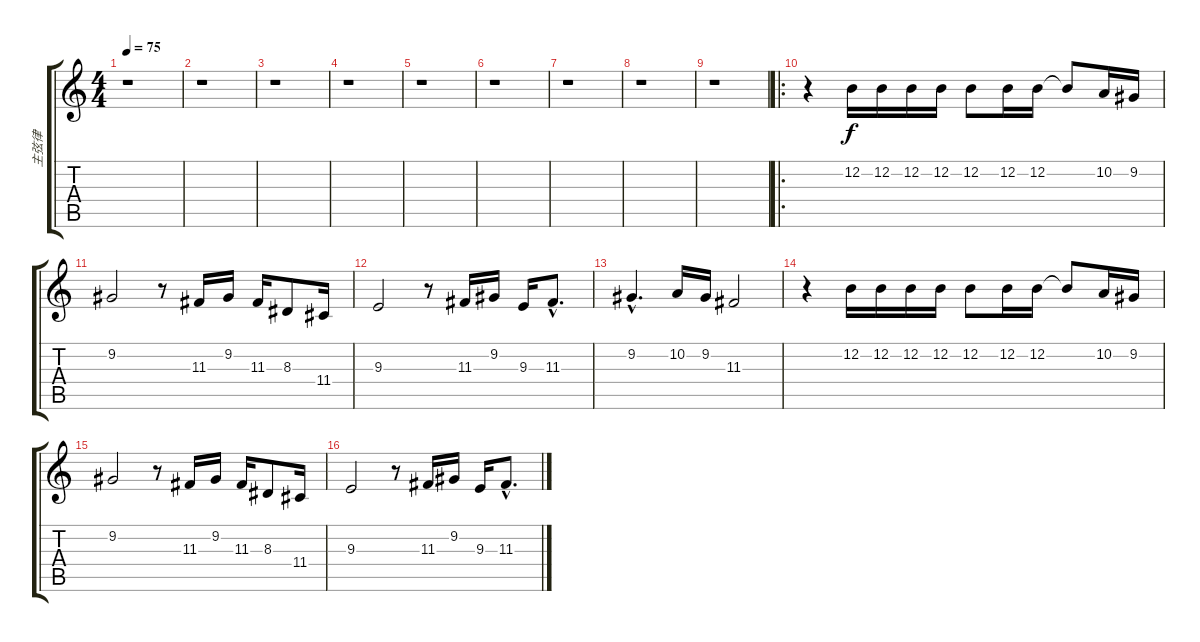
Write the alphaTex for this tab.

\track ("主弦律" "主弦律") {instrument flute}
\staff {score tabs}
\tuning (E4 B3 G3 D3 A2 E2) {hide}
\ts (4 4)
\tempo 75
\clef g2
\ks c
r.1{dy f instrument flute} |
r.1 |
r.1 |
r.1 |
r.1 |
r.1 |
r.1 |
r.1 |
r.1 |
\ro
r.4 12.2.16 12.2.16 12.2.16 12.2.16 12.2.8 12.2.16 12.2.16 12.2{t}.8 10.2.16 9.2.16 |
9.2.2 r.8 11.3.16 9.2.16 11.3.16 8.3.8 11.4.16 |
9.3.2 r.8 11.3.16 9.2.16 9.3.16 11.3{hac}.8{d} |
9.2{hac}.4{d} 10.2.16 9.2.16 11.3.2 |
r.4 12.2.16 12.2.16 12.2.16 12.2.16 12.2.8 12.2.16 12.2.16 12.2{t}.8 10.2.16 9.2.16 |
9.2.2 r.8 11.3.16 9.2.16 11.3.16 8.3.8 11.4.16 |
9.3.2 r.8 11.3.16 9.2.16 9.3.16 11.3{hac}.8{d}
